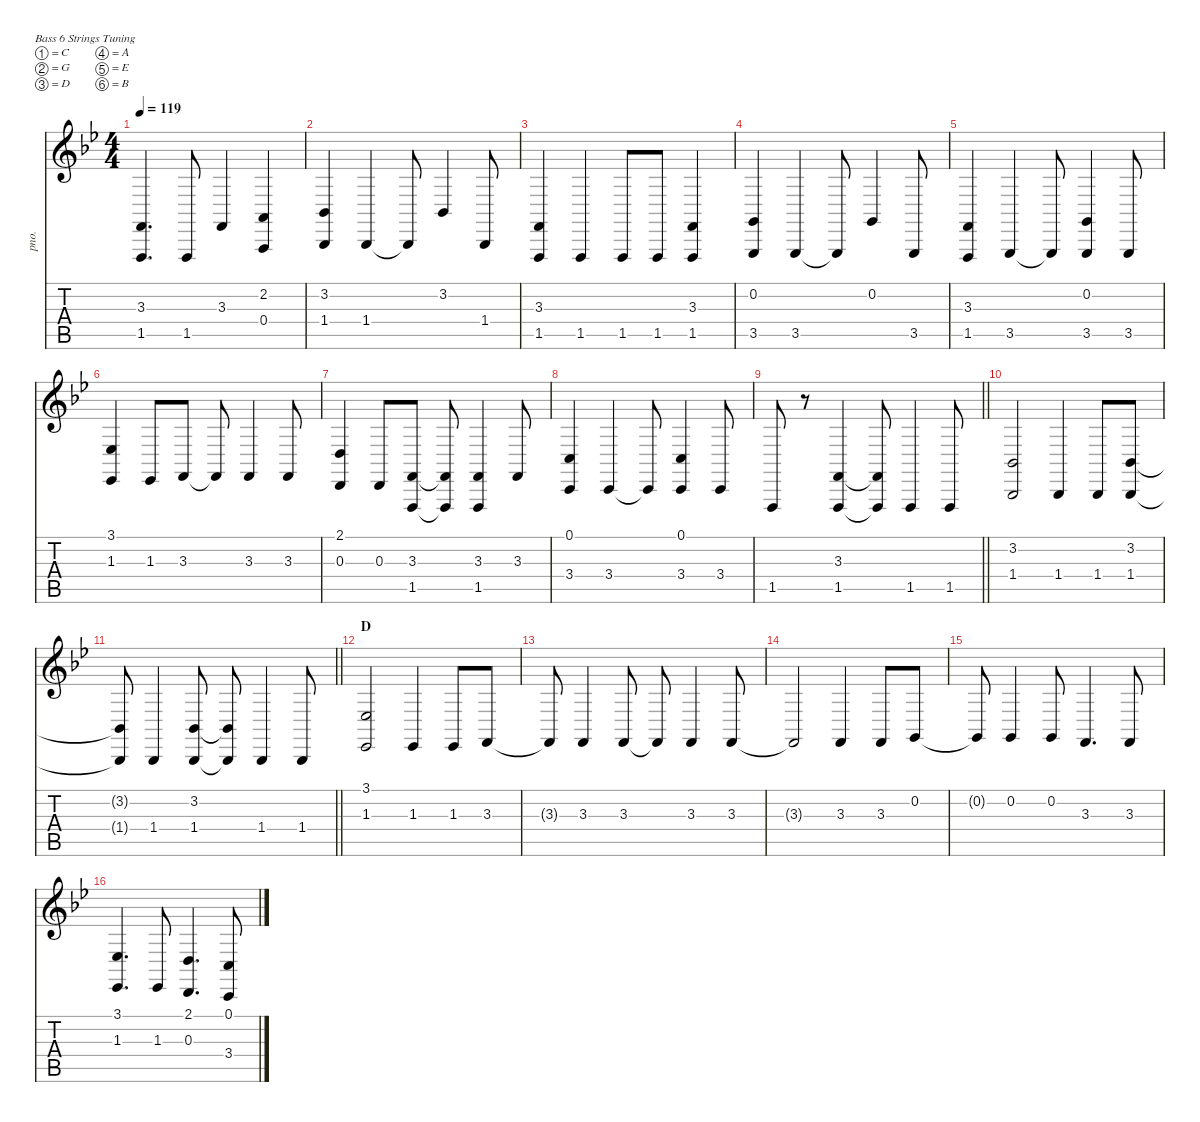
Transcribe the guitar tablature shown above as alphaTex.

\defaultSystemsLayout 4
\hideDynamics
\bracketExtendMode nobrackets
\otherSystemsTrackNameOrientation horizontal
\track ("Keyboard 2" "pno.") {instrument brightacousticpiano}
\staff {score tabs}
\tuning (C3 G2 D2 A1 E1 B0)
\ts (4 4)
\tempo 119
\clef g2
\ks bb
(3.3{acc forcenatural} 1.5{acc forcenatural}).4{d dy f} 1.5{acc forcenatural}.8 3.3{acc forcenatural}.4 (2.2{acc forcenatural} 0.4{acc forcenatural}).4 |
(3.2{acc b} 1.4{acc b}).4 1.4{acc b}.4 1.4{t acc b}.8 3.2{acc b}.4 1.4{acc b}.8 |
(3.3{acc forcenatural} 1.5{acc forcenatural}).4 1.5{acc forcenatural}.4 1.5{acc forcenatural}.8 1.5{acc forcenatural}.8 (3.3{acc forcenatural} 1.5{acc forcenatural}).4 |
(0.2{acc forcenatural} 3.5{acc forcenatural}).4 3.5{acc forcenatural}.4 3.5{t acc forcenatural}.8 0.2{acc forcenatural}.4 3.5{acc forcenatural}.8 |
(3.3{acc forcenatural} 1.5{acc forcenatural}).4 3.5{acc forcenatural}.4 3.5{t acc forcenatural}.8 (0.2{acc forcenatural} 3.5{acc forcenatural}).4 3.5{acc forcenatural}.8 |
(3.1{acc b} 1.3{acc b}).4 1.3{acc b}.8 3.3{acc forcenatural}.8 3.3{t acc forcenatural}.8 3.3{acc forcenatural}.4 3.3{acc forcenatural}.8 |
(2.1{acc forcenatural} 0.3{acc forcenatural}).4 0.3{acc forcenatural}.8 (3.3{acc forcenatural} 1.5{acc forcenatural}).8 (3.3{t acc forcenatural} 1.5{t acc forcenatural}).8 (3.3{acc forcenatural} 1.5{acc forcenatural}).4 3.3{acc forcenatural}.8 |
(0.1{acc forcenatural} 3.4{acc forcenatural}).4 3.4{acc forcenatural}.4 3.4{t acc forcenatural}.8 (0.1{acc forcenatural} 3.4{acc forcenatural}).4 3.4{acc forcenatural}.8 |
\barLineRight lightlight
1.5{acc forcenatural}.8 r.8 (3.3{acc forcenatural} 1.5{acc forcenatural}).4 (3.3{t acc forcenatural} 1.5{t acc forcenatural}).8 1.5{acc forcenatural}.4 1.5{acc forcenatural}.8 |
(3.2{acc b} 1.4{acc b}).2 1.4{acc b}.4 1.4{acc b}.8 (3.2{acc b} 1.4{acc b}).8 |
\barLineRight lightlight
(3.2{t acc b} 1.4{t acc b}).8 1.4{acc b}.4 (3.2{acc b} 1.4{acc b}).8 (3.2{t acc b} 1.4{t acc b}).8 1.4{acc b}.4 1.4{acc b}.8 |
\section ("" "D")
(3.1{acc b} 1.3{acc b}).2 1.3{acc b}.4 1.3{acc b}.8 3.3{acc forcenatural}.8 |
3.3{t acc forcenatural}.8 3.3{acc forcenatural}.4 3.3{acc forcenatural}.8 3.3{t acc forcenatural}.8 3.3{acc forcenatural}.4 3.3{acc forcenatural}.8 |
3.3{t acc forcenatural}.2 3.3{acc forcenatural}.4 3.3{acc forcenatural}.8 0.2{acc forcenatural}.8 |
0.2{t acc forcenatural}.8 0.2{acc forcenatural}.4 0.2{acc forcenatural}.8 3.3{acc forcenatural}.4{d} 3.3{acc forcenatural}.8 |
(3.1{acc b} 1.3{acc b}).4{d} 1.3{acc b}.8 (2.1{acc forcenatural} 0.3{acc forcenatural}).4{d} (0.1{acc forcenatural} 3.4{acc forcenatural}).8
